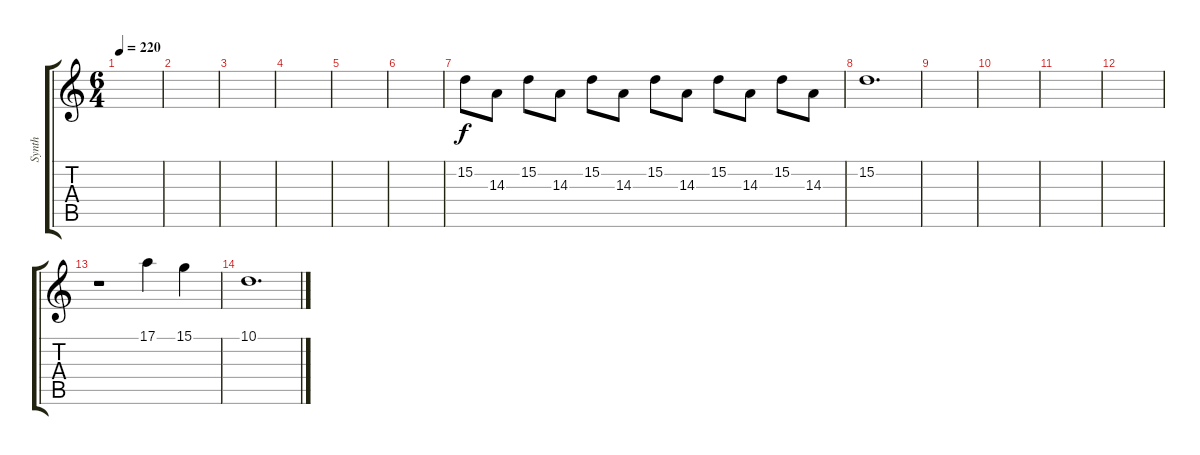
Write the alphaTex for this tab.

\track ("Synth" "Synth") {instrument marimba}
\staff {score tabs}
\tuning (E4 B3 G3 D3 A2 E2) {hide}
\ts (6 4)
\tempo 220
\clef g2
\ks c
|
|
|
|
|
|
15.2.8{dy f volume 10 balance 12 instrument xylophone} 14.3.8 15.2.8 14.3.8 15.2.8 14.3.8 15.2.8 14.3.8 15.2.8 14.3.8 15.2.8 14.3.8 |
15.2.1{d} |
|
|
|
|
r.1 17.1.4{volume 7 balance 8} 15.1.4 |
10.1.1{d}
